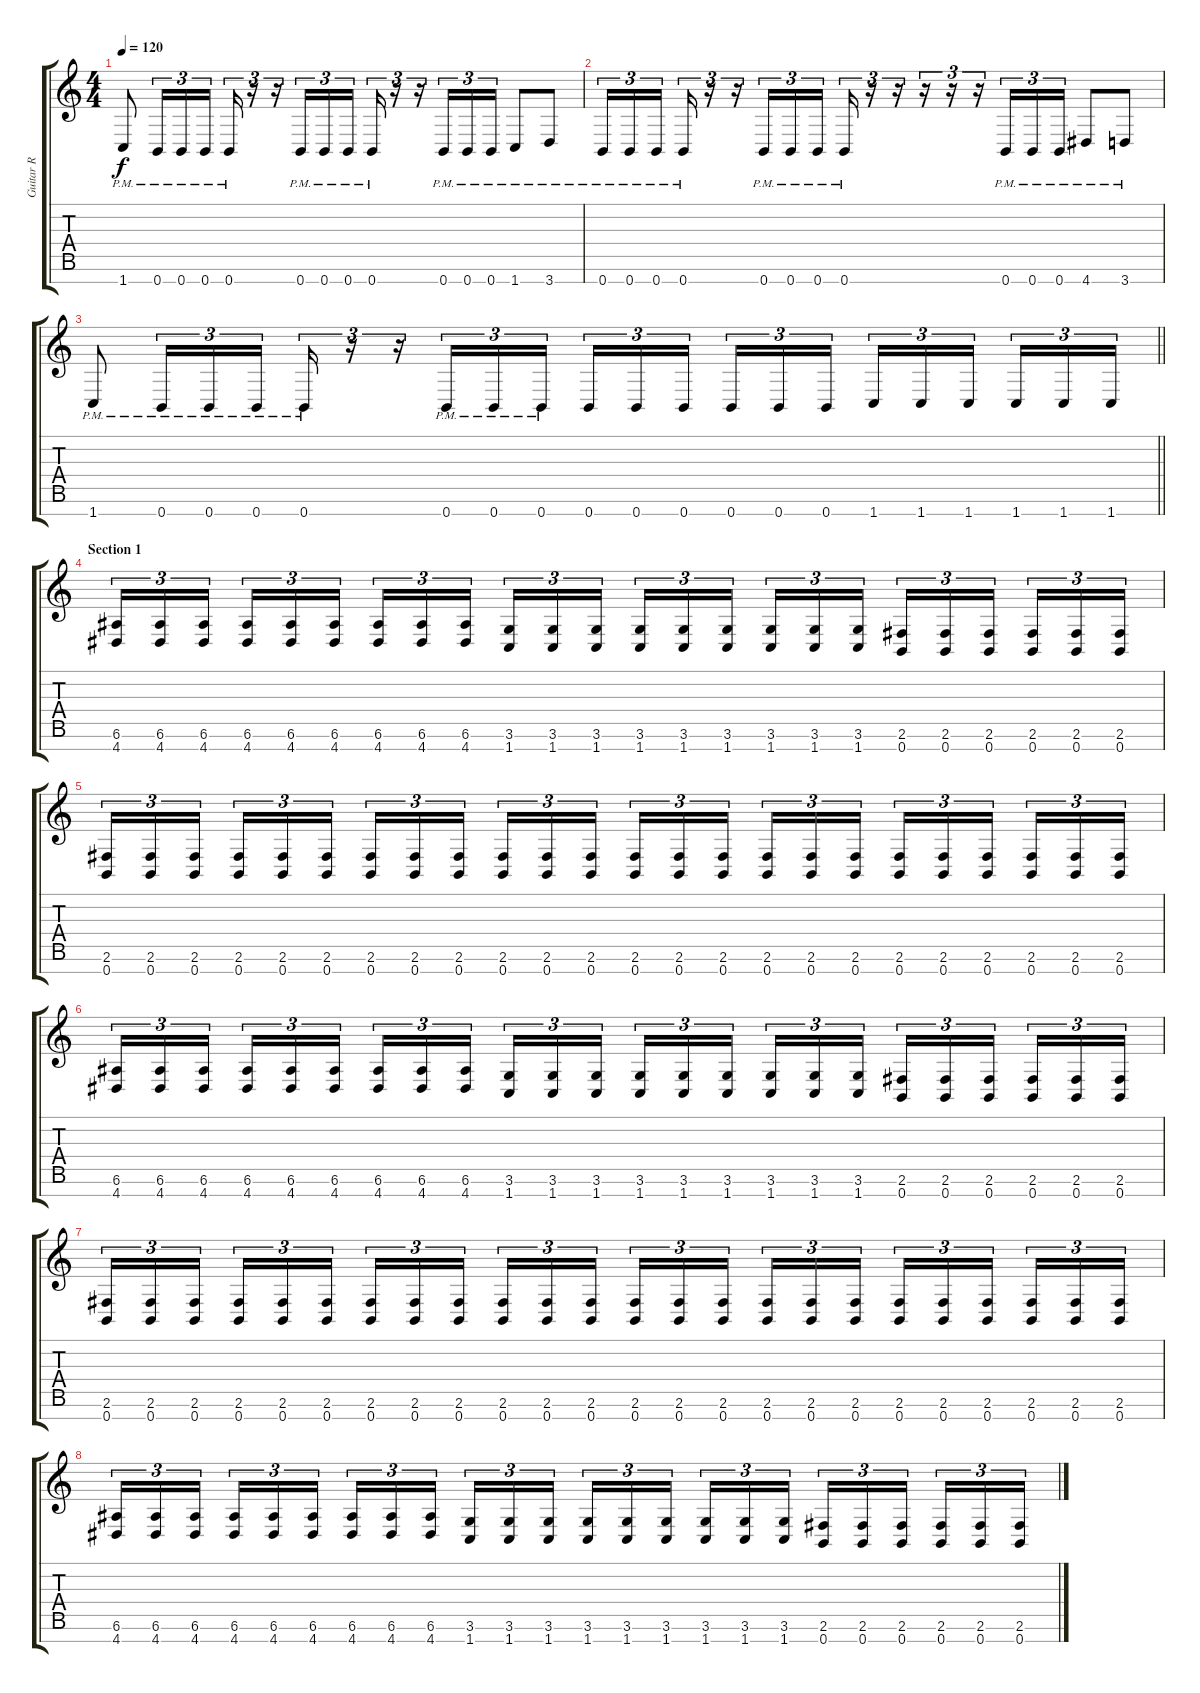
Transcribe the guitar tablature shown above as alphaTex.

\track ("Guitar R" "Guitar R") {instrument overdrivenguitar}
\staff {score tabs}
\tuning (E4 B3 G3 D3 A2 E2 B1) {hide}
\ts (4 4)
\tempo 120
\clef g2
\ks c
1.7{pm}.8{dy f} 0.7{pm}.16{tu (3 2)} 0.7{pm}.16{tu (3 2)} 0.7{pm}.16{tu (3 2)} 0.7{pm}.16{tu (3 2)} r.16{tu (3 2)} r.16{tu (3 2)} 0.7{pm}.16{tu (3 2)} 0.7{pm}.16{tu (3 2)} 0.7{pm}.16{tu (3 2)} 0.7{pm}.16{tu (3 2)} r.16{tu (3 2)} r.16{tu (3 2)} 0.7{pm}.16{tu (3 2)} 0.7{pm}.16{tu (3 2)} 0.7{pm}.16{tu (3 2)} 1.7{pm}.8 3.7{pm}.8 |
0.7{pm}.16{tu (3 2)} 0.7{pm}.16{tu (3 2)} 0.7{pm}.16{tu (3 2) beam splitsecondary} 0.7{pm}.16{tu (3 2)} r.16{tu (3 2)} r.16{tu (3 2)} 0.7{pm}.16{tu (3 2)} 0.7{pm}.16{tu (3 2)} 0.7{pm}.16{tu (3 2) beam splitsecondary} 0.7{pm}.16{tu (3 2)} r.16{tu (3 2)} r.16{tu (3 2)} r.16{tu (3 2)} r.16{tu (3 2)} r.16{tu (3 2)} 0.7{pm}.16{tu (3 2)} 0.7{pm}.16{tu (3 2)} 0.7{pm}.16{tu (3 2)} 4.7{pm}.8 3.7{pm}.8 |
\barLineRight lightlight
1.7{pm}.8 0.7{pm}.16{tu (3 2)} 0.7{pm}.16{tu (3 2)} 0.7{pm}.16{tu (3 2)} 0.7{pm}.16{tu (3 2)} r.16{tu (3 2)} r.16{tu (3 2)} 0.7{pm}.16{tu (3 2)} 0.7{pm}.16{tu (3 2)} 0.7{pm}.16{tu (3 2)} 0.7.16{tu (3 2)} 0.7.16{tu (3 2)} 0.7.16{tu (3 2) beam splitsecondary} 0.7.16{tu (3 2)} 0.7.16{tu (3 2)} 0.7.16{tu (3 2)} 1.7.16{tu (3 2)} 1.7.16{tu (3 2)} 1.7.16{tu (3 2) beam splitsecondary} 1.7.16{tu (3 2)} 1.7.16{tu (3 2)} 1.7.16{tu (3 2)} |
\section ("" "Section 1")
(6.6 4.7).16{tu (3 2)} (6.6 4.7).16{tu (3 2)} (6.6 4.7).16{tu (3 2) beam splitsecondary} (6.6 4.7).16{tu (3 2)} (6.6 4.7).16{tu (3 2)} (6.6 4.7).16{tu (3 2)} (6.6 4.7).16{tu (3 2)} (6.6 4.7).16{tu (3 2)} (6.6 4.7).16{tu (3 2) beam splitsecondary} (3.6 1.7).16{tu (3 2)} (3.6 1.7).16{tu (3 2)} (3.6 1.7).16{tu (3 2)} (3.6 1.7).16{tu (3 2)} (3.6 1.7).16{tu (3 2)} (3.6 1.7).16{tu (3 2) beam splitsecondary} (3.6 1.7).16{tu (3 2)} (3.6 1.7).16{tu (3 2)} (3.6 1.7).16{tu (3 2)} (2.6 0.7).16{tu (3 2)} (2.6 0.7).16{tu (3 2)} (2.6 0.7).16{tu (3 2) beam splitsecondary} (2.6 0.7).16{tu (3 2)} (2.6 0.7).16{tu (3 2)} (2.6 0.7).16{tu (3 2)} |
(2.6 0.7).16{tu (3 2)} (2.6 0.7).16{tu (3 2)} (2.6 0.7).16{tu (3 2) beam splitsecondary} (2.6 0.7).16{tu (3 2)} (2.6 0.7).16{tu (3 2)} (2.6 0.7).16{tu (3 2)} (2.6 0.7).16{tu (3 2)} (2.6 0.7).16{tu (3 2)} (2.6 0.7).16{tu (3 2) beam splitsecondary} (2.6 0.7).16{tu (3 2)} (2.6 0.7).16{tu (3 2)} (2.6 0.7).16{tu (3 2)} (2.6 0.7).16{tu (3 2)} (2.6 0.7).16{tu (3 2)} (2.6 0.7).16{tu (3 2) beam splitsecondary} (2.6 0.7).16{tu (3 2)} (2.6 0.7).16{tu (3 2)} (2.6 0.7).16{tu (3 2)} (2.6 0.7).16{tu (3 2)} (2.6 0.7).16{tu (3 2)} (2.6 0.7).16{tu (3 2) beam splitsecondary} (2.6 0.7).16{tu (3 2)} (2.6 0.7).16{tu (3 2)} (2.6 0.7).16{tu (3 2)} |
(6.6 4.7).16{tu (3 2)} (6.6 4.7).16{tu (3 2)} (6.6 4.7).16{tu (3 2) beam splitsecondary} (6.6 4.7).16{tu (3 2)} (6.6 4.7).16{tu (3 2)} (6.6 4.7).16{tu (3 2)} (6.6 4.7).16{tu (3 2)} (6.6 4.7).16{tu (3 2)} (6.6 4.7).16{tu (3 2) beam splitsecondary} (3.6 1.7).16{tu (3 2)} (3.6 1.7).16{tu (3 2)} (3.6 1.7).16{tu (3 2)} (3.6 1.7).16{tu (3 2)} (3.6 1.7).16{tu (3 2)} (3.6 1.7).16{tu (3 2) beam splitsecondary} (3.6 1.7).16{tu (3 2)} (3.6 1.7).16{tu (3 2)} (3.6 1.7).16{tu (3 2)} (2.6 0.7).16{tu (3 2)} (2.6 0.7).16{tu (3 2)} (2.6 0.7).16{tu (3 2) beam splitsecondary} (2.6 0.7).16{tu (3 2)} (2.6 0.7).16{tu (3 2)} (2.6 0.7).16{tu (3 2)} |
(2.6 0.7).16{tu (3 2)} (2.6 0.7).16{tu (3 2)} (2.6 0.7).16{tu (3 2) beam splitsecondary} (2.6 0.7).16{tu (3 2)} (2.6 0.7).16{tu (3 2)} (2.6 0.7).16{tu (3 2)} (2.6 0.7).16{tu (3 2)} (2.6 0.7).16{tu (3 2)} (2.6 0.7).16{tu (3 2) beam splitsecondary} (2.6 0.7).16{tu (3 2)} (2.6 0.7).16{tu (3 2)} (2.6 0.7).16{tu (3 2)} (2.6 0.7).16{tu (3 2)} (2.6 0.7).16{tu (3 2)} (2.6 0.7).16{tu (3 2) beam splitsecondary} (2.6 0.7).16{tu (3 2)} (2.6 0.7).16{tu (3 2)} (2.6 0.7).16{tu (3 2)} (2.6 0.7).16{tu (3 2)} (2.6 0.7).16{tu (3 2)} (2.6 0.7).16{tu (3 2) beam splitsecondary} (2.6 0.7).16{tu (3 2)} (2.6 0.7).16{tu (3 2)} (2.6 0.7).16{tu (3 2)} |
(6.6 4.7).16{tu (3 2)} (6.6 4.7).16{tu (3 2)} (6.6 4.7).16{tu (3 2) beam splitsecondary} (6.6 4.7).16{tu (3 2)} (6.6 4.7).16{tu (3 2)} (6.6 4.7).16{tu (3 2)} (6.6 4.7).16{tu (3 2)} (6.6 4.7).16{tu (3 2)} (6.6 4.7).16{tu (3 2) beam splitsecondary} (3.6 1.7).16{tu (3 2)} (3.6 1.7).16{tu (3 2)} (3.6 1.7).16{tu (3 2)} (3.6 1.7).16{tu (3 2)} (3.6 1.7).16{tu (3 2)} (3.6 1.7).16{tu (3 2) beam splitsecondary} (3.6 1.7).16{tu (3 2)} (3.6 1.7).16{tu (3 2)} (3.6 1.7).16{tu (3 2)} (2.6 0.7).16{tu (3 2)} (2.6 0.7).16{tu (3 2)} (2.6 0.7).16{tu (3 2) beam splitsecondary} (2.6 0.7).16{tu (3 2)} (2.6 0.7).16{tu (3 2)} (2.6 0.7).16{tu (3 2)}
